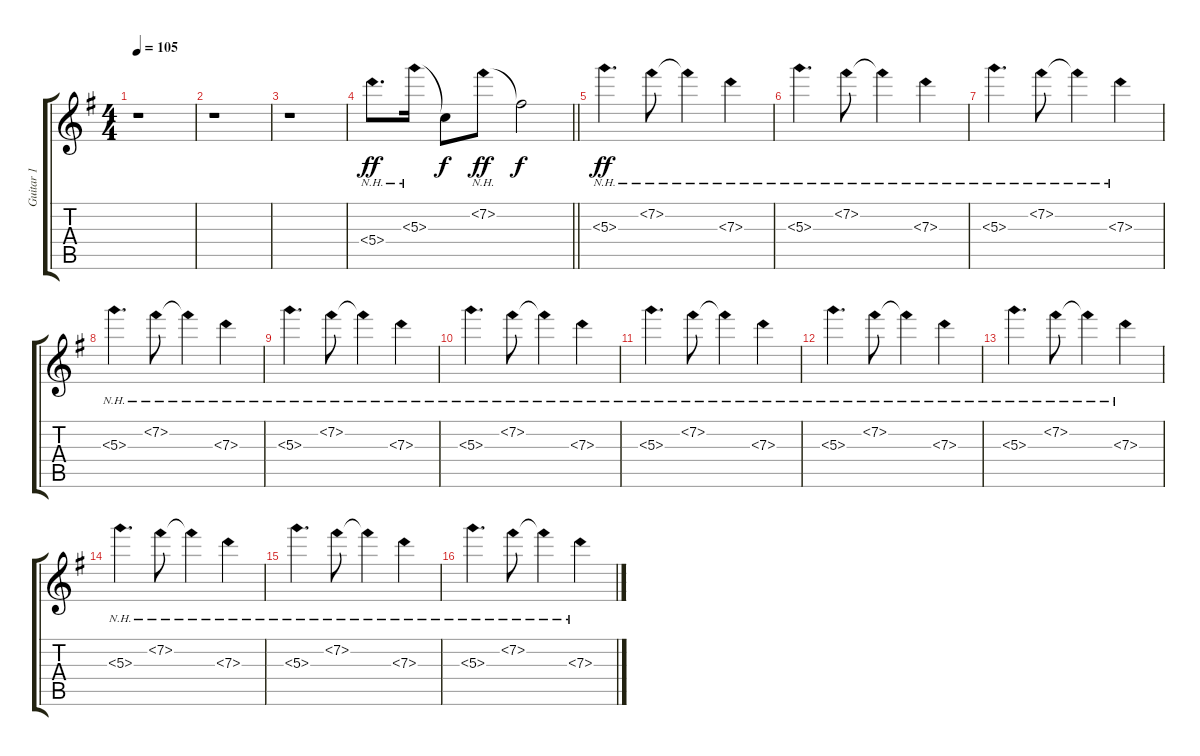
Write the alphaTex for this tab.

\track ("Guitar 1" "Guitar 1") {instrument distortionguitar}
\staff {score tabs}
\tuning (E4 B3 G3 D3 A2 E2) {hide}
\ts (4 4)
\tempo 105
\clef g2
\ks eminor
r.1{dy fff} |
r.1 |
r.1 |
\barLineRight lightlight
5.4{nh}.8{d dy ff instrument electricguitarclean} 5.3{nh}.16 5.3{t}.8{dy f} 7.2{nh}.8{dy ff} 7.2{t}.2{dy f} |
5.3{nh}.4{d dy ff} 7.2{nh}.8 7.2{nh t}.4 7.3{nh}.4 |
5.3{nh}.4{d} 7.2{nh}.8 7.2{nh t}.4 7.3{nh}.4 |
5.3{nh}.4{d} 7.2{nh}.8 7.2{nh t}.4 7.3{nh}.4 |
5.3{nh}.4{d} 7.2{nh}.8 7.2{nh t}.4 7.3{nh}.4 |
5.3{nh}.4{d} 7.2{nh}.8 7.2{nh t}.4 7.3{nh}.4 |
5.3{nh}.4{d} 7.2{nh}.8 7.2{nh t}.4 7.3{nh}.4 |
5.3{nh}.4{d} 7.2{nh}.8 7.2{nh t}.4 7.3{nh}.4 |
5.3{nh}.4{d} 7.2{nh}.8 7.2{nh t}.4 7.3{nh}.4 |
5.3{nh}.4{d} 7.2{nh}.8 7.2{nh t}.4 7.3{nh}.4 |
5.3{nh}.4{d} 7.2{nh}.8 7.2{nh t}.4 7.3{nh}.4 |
5.3{nh}.4{d} 7.2{nh}.8 7.2{nh t}.4 7.3{nh}.4 |
5.3{nh}.4{d} 7.2{nh}.8 7.2{nh t}.4 7.3{nh}.4
